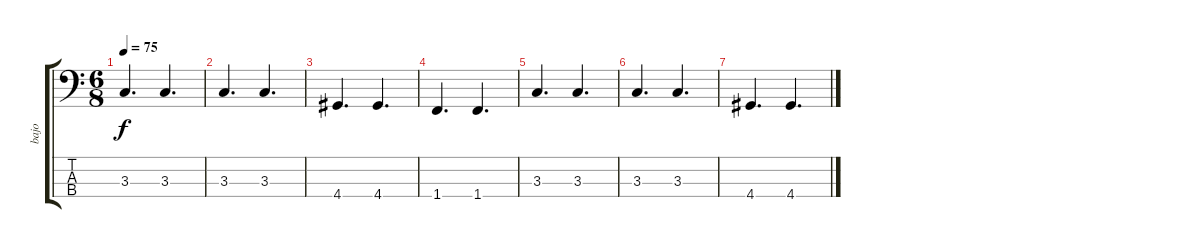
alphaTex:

\track ("bajo" "bajo") {instrument electricbassfinger}
\staff {score tabs}
\tuning (G2 D2 A1 E1) {hide}
\ts (6 8)
\tempo 75
\clef f4
\ks c
3.3.4{d dy f} 3.3.4{d} |
3.3.4{d} 3.3.4{d} |
4.4.4{d} 4.4.4{d} |
1.4.4{d} 1.4.4{d} |
3.3.4{d} 3.3.4{d} |
3.3.4{d} 3.3.4{d} |
4.4.4{d} 4.4.4{d}
